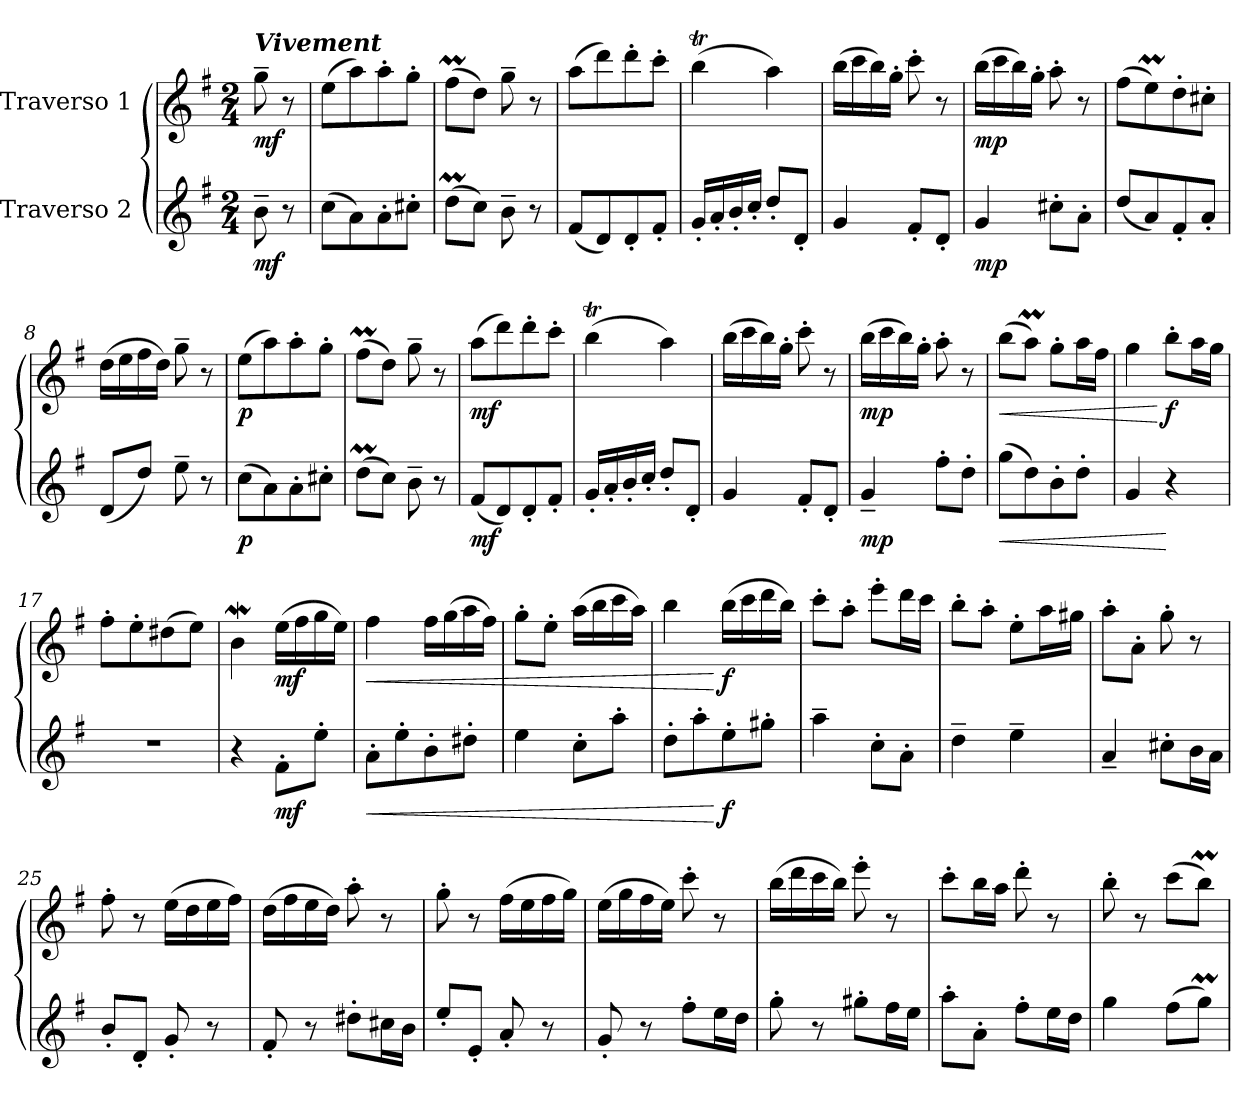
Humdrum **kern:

**kern	**dynam	**kern	**dynam
*part2	*part2	*part1	*part1
*staff2	*staff2	*staff1	*staff1
*I"Traverso 2	*	*I"Traverso 1	*
*clefG2	*	*clefG2	*
*k[f#]	*	*k[f#]	*
*M2/4	*	*M2/4	*
*MM120	*	*MM120	*
=	=	=	=
!	!	!LO:TX:a:Bi:t=Vivement	!
!	!LO:DY:b	!	!LO:DY:b
8b~\	mf	8gg~\	mf
8r	.	8r	.
=1	=1	=1	=1
(>8cc\L	.	(>8ee\L	.
8a\)	.	8aa\)	.
8a'\	.	8aa'\	.
8cc#X'\J	.	8gg'\J	.
=2	=2	=2	=2
(>8ddM\L	.	(>8ff#m\L	.
8cc\J)	.	8dd\J)	.
8b~\	.	8gg~\	.
8r	.	8r	.
=3	=3	=3	=3
(<8f#/L	.	(>8aa\L	.
8d/)	.	8ddd\)	.
8d'/	.	8ddd'\	.
8f#'/J	.	8ccc'\J	.
=4	=4	=4	=4
16g'/LL	.	(>4bbt\	.
16a'/	.	.	.
16b'/	.	.	.
16cc'/JJ	.	.	.
8dd'/L	.	4aa\)	.
8d'/J	.	.	.
=5	=5	=5	=5
4g/	.	(>16bb\LL	.
.	.	16ccc\	.
.	.	16bb\)	.
.	.	16gg'\JJ	.
8f#'/L	.	8ccc'\	.
8d'/J	.	8r	.
=6	=6	=6	=6
!	!LO:DY:b	!	!LO:DY:b
4g/	mp	(>16bb\LL	mp
.	.	16ccc\	.
.	.	16bb\)	.
.	.	16gg'\JJ	.
8cc#X'\L	.	8aa'\	.
8a'\J	.	8r	.
!!LO:LB:g=z
=7	=7	=7	=7
(<8dd/L	.	(>8ff#\L	.
8a/)	.	8eeM\)	.
8f#'/	.	8dd'\	.
8a'/J	.	8cc#X'\J	.
=8	=8	=8	=8
(<8d/L	.	(>16dd\LL	.
.	.	16ee\	.
8dd/J)	.	16ff#\	.
.	.	16dd\JJ)	.
8ee~\	.	8gg~\	.
8r	.	8r	.
=9	=9	=9	=9
!	!LO:DY:b	!	!LO:DY:b
(>8cc\L	p	(>8ee\L	p
8a\)	.	8aa\)	.
8a'\	.	8aa'\	.
8cc#X'\J	.	8gg'\J	.
=10	=10	=10	=10
(>8ddM\L	.	(>8ff#m\L	.
8cc\J)	.	8dd\J)	.
8b~\	.	8gg~\	.
8r	.	8r	.
=11	=11	=11	=11
!	!LO:DY:b	!	!LO:DY:b
(<8f#/L	mf	(>8aa\L	mf
8d/)	.	8ddd\)	.
8d'/	.	8ddd'\	.
8f#'/J	.	8ccc'\J	.
=12	=12	=12	=12
16g'/LL	.	(>4bbt\	.
16a'/	.	.	.
16b'/	.	.	.
16cc'/JJ	.	.	.
8dd'/L	.	4aa\)	.
8d'/J	.	.	.
=13	=13	=13	=13
4g/	.	(>16bb\LL	.
.	.	16ccc\	.
.	.	16bb\)	.
.	.	16gg'\JJ	.
8f#'/L	.	8ccc'\	.
8d'/J	.	8r	.
=14	=14	=14	=14
!	!LO:DY:b	!	!LO:DY:b
4g~/	mp	(>16bb\LL	mp
.	.	16ccc\	.
.	.	16bb\)	.
.	.	16gg'\JJ	.
8ff#'\L	.	8aa'\	.
8dd'\J	.	8r	.
!!LO:LB:g=z
=15	=15	=15	=15
!	!LO:HP:b	!	!LO:HP:b
(>8gg\L	<	(>8bb\L	<
8dd\)	.	8aaM\J)	.
8b'\	.	8gg'\L	.
8dd'\J	.	16aa\L	.
.	.	16ff#\JJ	.
=16	=16	=16	=16
4g/	.	4gg\	.
!	!	!	!LO:DY:n=1:b
4r	[	8bb'\L	[ f
.	.	16aa\L	.
.	.	16gg\JJ	.
=17	=17	=17	=17
2r	.	8ff#'\L	.
.	.	8ee'\	.
.	.	(>8dd#X\	.
.	.	8ee\J)	.
=18	=18	=18	=18
4r	.	4bW\	.
!	!LO:DY:b	!	!LO:DY:b
8f#'\L	mf	(>16ee\LL	mf
.	.	16ff#\	.
8ee'\J	.	16gg\	.
.	.	16ee\JJ)	.
=19	=19	=19	=19
!	!LO:HP:b	!	!LO:HP:b
8a'\L	<	4ff#\	<
8ee'\	.	.	.
8b'\	.	16ff#\LL	.
.	.	(>16gg\	.
8dd#X'\J	.	16aa\	.
.	.	16ff#\JJ)	.
=20	=20	=20	=20
4ee\	.	8gg'\L	.
.	.	8ee'\J	.
8cc'\L	.	(>16aa\LL	.
.	.	16bb\	.
8aa'\J	.	16ccc\	.
.	.	16aa\JJ)	.
=21	=21	=21	=21
8dd'\L	.	4bb\	.
8aa'\	.	.	.
!	!LO:DY:n=1:b	!	!LO:DY:n=1:b
8ee'\	[ f	(>16bb\LL	[ f
.	.	16ccc\	.
8gg#X'\J	.	16ddd\	.
.	.	16bb\JJ)	.
!!LO:PB:g=z
=22	=22	=22	=22
4aa~\	.	8ccc'\L	.
.	.	8aa'\J	.
8cc'\L	.	8eee'\L	.
8a'\J	.	16ddd\L	.
.	.	16ccc\JJ	.
=23	=23	=23	=23
4dd~\	.	8bb'\L	.
.	.	8aa'\J	.
4ee~\	.	8ee'\L	.
.	.	16aa\L	.
.	.	16gg#X\JJ	.
=24	=24	=24	=24
4a~/	.	8aa'\L	.
.	.	8a'\J	.
8cc#X'\L	.	8gg'\	.
16b\L	.	8r	.
16a\JJ	.	.	.
=25	=25	=25	=25
8b'/L	.	8ff#'\	.
8d'/J	.	8r	.
8g'/	.	(>16ee\LL	.
.	.	16dd\	.
8r	.	16ee\	.
.	.	16ff#\JJ)	.
=26	=26	=26	=26
8f#'/	.	(>16dd\LL	.
.	.	16ff#\	.
8r	.	16ee\	.
.	.	16dd\JJ)	.
8dd#X'\L	.	8aa'\	.
16cc#X\L	.	8r	.
16b\JJ	.	.	.
=27	=27	=27	=27
8ee'/L	.	8gg'\	.
8e'/J	.	8r	.
8a'/	.	(>16ff#\LL	.
.	.	16ee\	.
8r	.	16ff#\	.
.	.	16gg\JJ)	.
=28	=28	=28	=28
8g'/	.	(>16ee\LL	.
.	.	16gg\	.
8r	.	16ff#\	.
.	.	16ee\JJ)	.
8ff#'\L	.	8ccc'\	.
16ee\L	.	8r	.
16dd\JJ	.	.	.
!!LO:LB:g=z
=29	=29	=29	=29
8gg'\	.	(>16bb\LL	.
.	.	16ddd\	.
8r	.	16ccc\	.
.	.	16bb\JJ)	.
8gg#X'\L	.	8eee'\	.
16ff#\L	.	8r	.
16ee\JJ	.	.	.
=30	=30	=30	=30
8aa'\L	.	8ccc'\L	.
8a'\J	.	16bb\L	.
.	.	16aa\JJ	.
8ff#'\L	.	8ddd'\	.
16ee\L	.	8r	.
16dd\JJ	.	.	.
=31	=31	=31	=31
4gg\	.	8bb'\	.
.	.	8r	.
(>8ff#\L	.	(>8ccc\L	.
8ggM\J)	.	8bbm\J)	.
=	=	=	=
*-	*-	*-	*-
